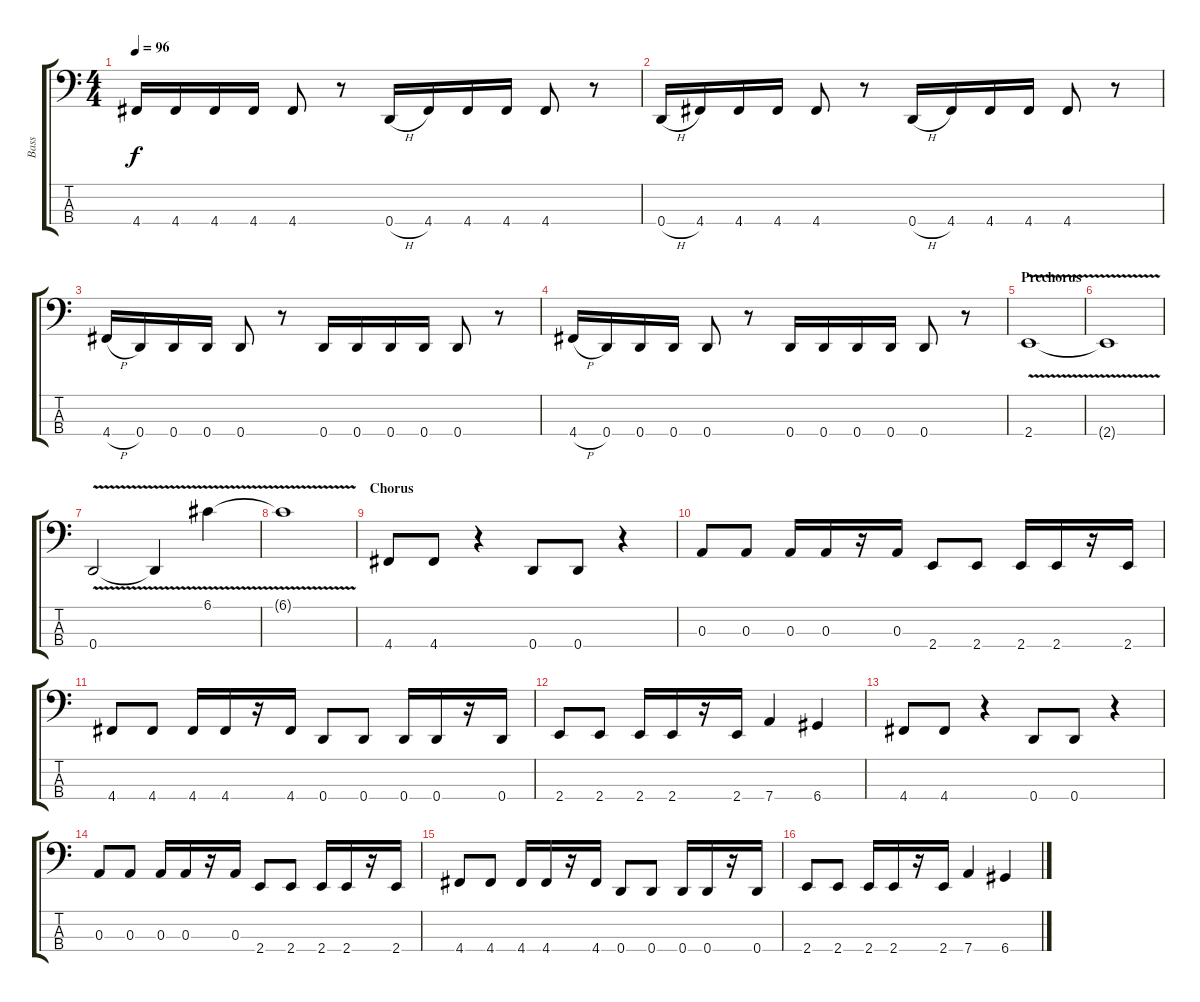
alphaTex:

\track ("Bass" "Bass") {instrument electricbassfinger}
\staff {score tabs}
\tuning (G2 D2 A1 D1) {hide}
\ts (4 4)
\tempo 96
\clef f4
\ks c
4.4.16{dy f} 4.4.16 4.4.16 4.4.16 4.4.8 r.8 0.4{h}.16 4.4.16 4.4.16 4.4.16 4.4.8 r.8 |
0.4{h}.16 4.4.16 4.4.16 4.4.16 4.4.8 r.8 0.4{h}.16 4.4.16 4.4.16 4.4.16 4.4.8 r.8 |
4.4{h}.16 0.4.16 0.4.16 0.4.16 0.4.8 r.8 0.4.16 0.4.16 0.4.16 0.4.16 0.4.8 r.8 |
4.4{h}.16 0.4.16 0.4.16 0.4.16 0.4.8 r.8 0.4.16 0.4.16 0.4.16 0.4.16 0.4.8 r.8 |
\section ("" "Prechorus")
2.4{v}.1 |
2.4{t}.1 |
0.4{v}.2 0.4{t}.4 6.1{v}.4 |
6.1{t}.1 |
\section ("" "Chorus")
4.4.8 4.4.8 r.4 0.4.8 0.4.8 r.4 |
0.3.8 0.3.8 0.3.16 0.3.16 r.16 0.3.16 2.4.8 2.4.8 2.4.16 2.4.16 r.16 2.4.16 |
4.4.8 4.4.8 4.4.16 4.4.16 r.16 4.4.16 0.4.8 0.4.8 0.4.16 0.4.16 r.16 0.4.16 |
2.4.8 2.4.8 2.4.16 2.4.16 r.16 2.4.16 7.4.4 6.4.4 |
4.4.8 4.4.8 r.4 0.4.8 0.4.8 r.4 |
0.3.8 0.3.8 0.3.16 0.3.16 r.16 0.3.16 2.4.8 2.4.8 2.4.16 2.4.16 r.16 2.4.16 |
4.4.8 4.4.8 4.4.16 4.4.16 r.16 4.4.16 0.4.8 0.4.8 0.4.16 0.4.16 r.16 0.4.16 |
2.4.8 2.4.8 2.4.16 2.4.16 r.16 2.4.16 7.4.4 6.4.4
